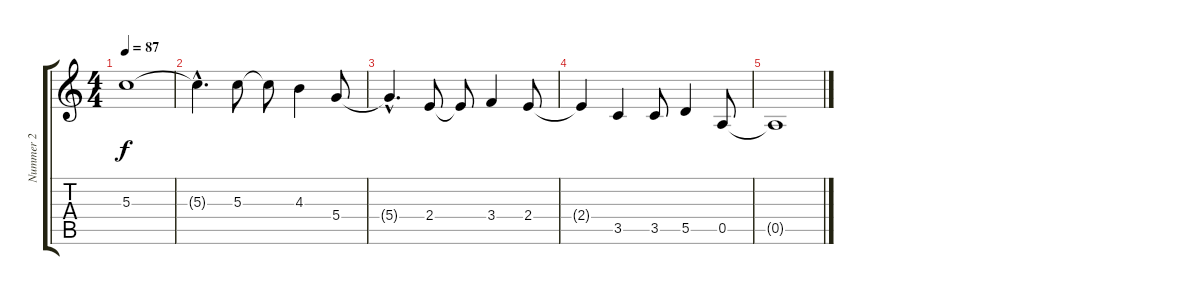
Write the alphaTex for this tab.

\track ("Nummer 2" "Nummer 2") {instrument electricguitarclean}
\staff {score tabs}
\tuning (E4 B3 G3 D3 A2 E2) {hide}
\ts (4 4)
\tempo 87
\clef g2
\ks c
5.3.1{dy f} |
5.3{hac t}.4{d} 5.3.8 5.3{t}.8 4.3.4 5.4.8 |
5.4{hac t}.4{d} 2.4.8 2.4{t}.8 3.4.4 2.4.8 |
2.4{t}.4 3.5.4 3.5.8 5.5.4 0.5.8 |
0.5{t}.1
